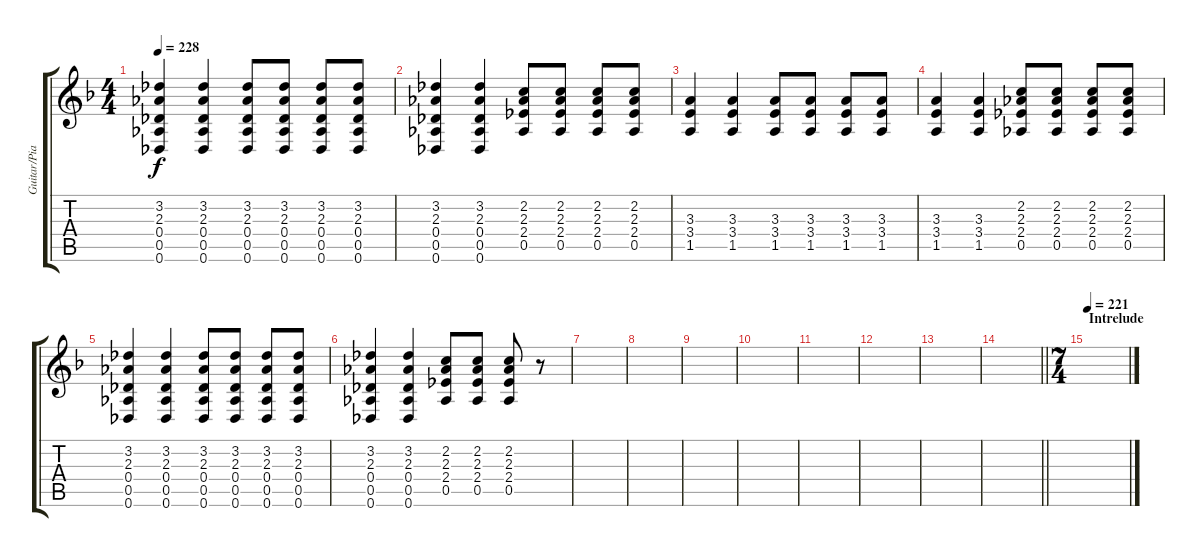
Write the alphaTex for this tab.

\track ("Guitar/Piano" "Guitar/Pia") {instrument distortionguitar}
\staff {score tabs}
\tuning (Eb4 Bb3 Gb3 Db3 Ab2 Db2) {hide}
\ts (4 4)
\tempo 228
\clef g2
\ks f
(3.2 2.3 0.4 0.5 0.6).4{dy f} (3.2 2.3 0.4 0.5 0.6).4 (3.2 2.3 0.4 0.5 0.6).8 (3.2 2.3 0.4 0.5 0.6).8 (3.2 2.3 0.4 0.5 0.6).8 (3.2 2.3 0.4 0.5 0.6).8 |
(3.2 2.3 0.4 0.5 0.6).4 (3.2 2.3 0.4 0.5 0.6).4 (2.2 2.3 2.4 0.5).8 (2.2 2.3 2.4 0.5).8 (2.2 2.3 2.4 0.5).8 (2.2 2.3 2.4 0.5).8 |
(3.3 3.4 1.5).4{instrument acousticguitarsteel} (3.3 3.4 1.5).4 (3.3 3.4 1.5).8 (3.3 3.4 1.5).8 (3.3 3.4 1.5).8 (3.3 3.4 1.5).8 |
(3.3 3.4 1.5).4 (3.3 3.4 1.5).4 (2.2 2.3 2.4 0.5).8 (2.2 2.3 2.4 0.5).8 (2.2 2.3 2.4 0.5).8 (2.2 2.3 2.4 0.5).8 |
(3.2 2.3 0.4 0.5 0.6).4 (3.2 2.3 0.4 0.5 0.6).4 (3.2 2.3 0.4 0.5 0.6).8 (3.2 2.3 0.4 0.5 0.6).8 (3.2 2.3 0.4 0.5 0.6).8 (3.2 2.3 0.4 0.5 0.6).8 |
(3.2 2.3 0.4 0.5 0.6).4 (3.2 2.3 0.4 0.5 0.6).4 (2.2 2.3 2.4 0.5).8 (2.2 2.3 2.4 0.5).8 (2.2 2.3 2.4 0.5).8 r.8 |
|
|
|
|
|
|
|
\barLineRight lightlight
|
\ts (7 4)
\section ("" "Intrelude")
\tempo 221
